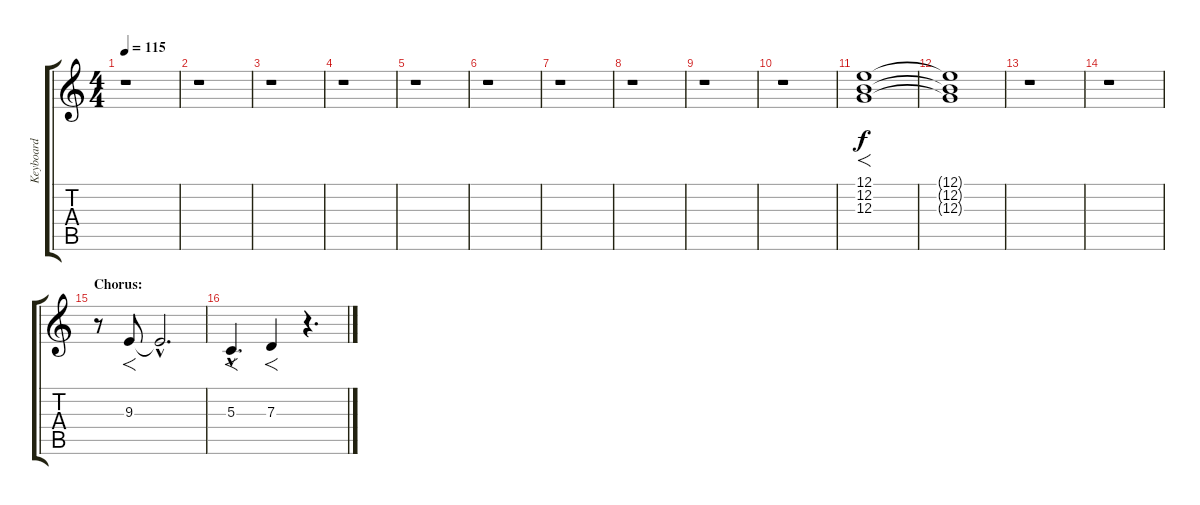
\track ("Keyboard" "Keyboard") {instrument stringensemble1}
\staff {score tabs}
\tuning (E4 B3 G3 D3 A2 E2) {hide}
\ts (4 4)
\tempo 115
\clef g2
\ks c
r.1{dy f} |
r.1 |
r.1 |
r.1 |
r.1 |
r.1 |
r.1 |
r.1 |
r.1 |
r.1 |
(12.1 12.2 12.3).1{f} |
(12.1{t} 12.2{t} 12.3{t}).1 |
r.1 |
r.1 |
\section ("" "Chorus:")
r.8 9.3.8{f} 9.3{hac t}.2{d} |
5.3{hac}.4{f d} 7.3.4{f} r.4{d}
